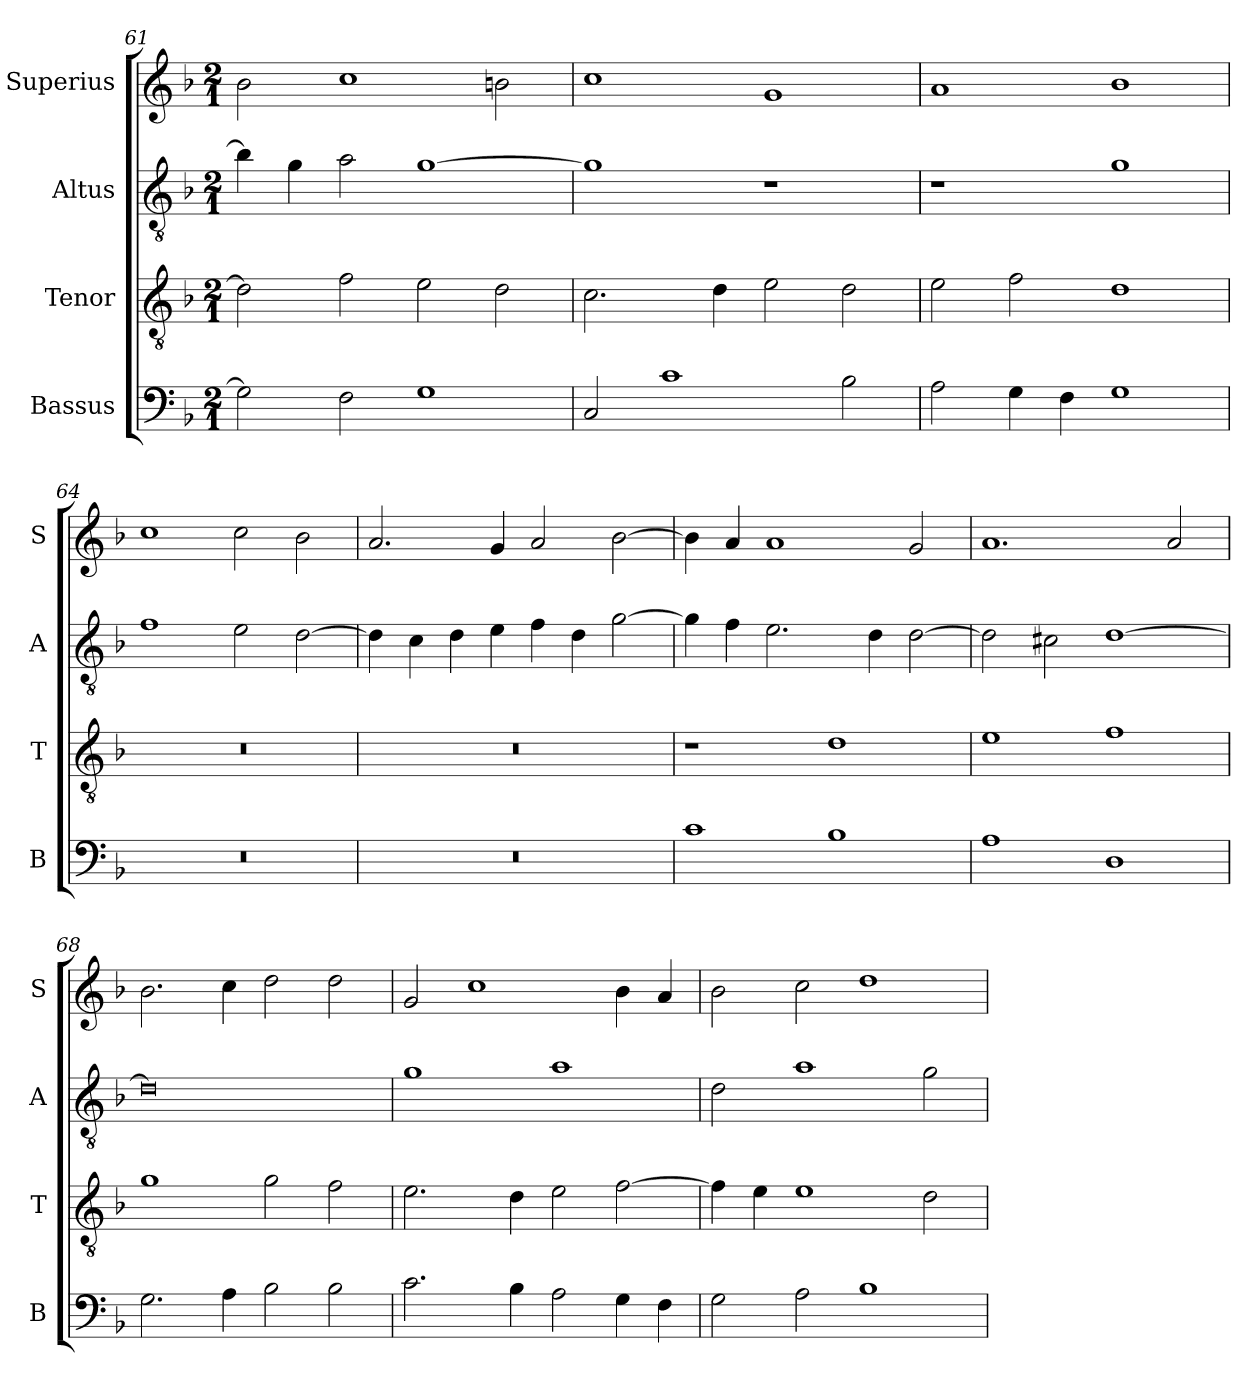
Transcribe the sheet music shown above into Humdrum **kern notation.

**kern	**kern	**kern	**kern
*part4	*part3	*part2	*part1
*staff4	*staff3	*staff2	*staff1
*I"Bassus	*I"Tenor	*I"Altus	*I"Superius
*I'B	*I'T	*I'A	*I'S
*clefF4	*clefGv2	*clefGv2	*clefG2
*k[b-]	*k[b-]	*k[b-]	*k[b-]
*F:	*F:	*F:	*F:
*M2/1	*M2/1	*M2/1	*M2/1
=61	=61	=61	=61
2G]	2d]	4b-]	2b-
.	.	4g	.
2F	2f	2a	1cc
1G	2e	[1g	.
.	2d	.	2bn
=62	=62	=62	=62
2C	2.c	1g]	1cc
1c	.	.	.
.	4d	.	.
.	2e	1r	1g
2B-	2d	.	.
=63	=63	=63	=63
2A	2e	1r	1a
4G	2f	.	.
4F	.	.	.
1G	1d	1g	1b-
=64	=64	=64	=64
0r	0r	1f	1cc
.	.	2e	2cc
.	.	[2d	2b-
=65	=65	=65	=65
0r	0r	4d]	2.a
.	.	4c	.
.	.	4d	.
.	.	4e	4g
.	.	4f	2a
.	.	4d	.
.	.	[2g	[2b-
=66	=66	=66	=66
1c	1r	4g]	4b-]
.	.	4f	4a
.	.	2.e	1a
1B-	1d	.	.
.	.	4d	.
.	.	[2d	2g
=67	=67	=67	=67
1A	1e	2d]	1.a
.	.	2c#X	.
1D	1f	[1d	.
.	.	.	2a
=68	=68	=68	=68
2.G	1g	0d]	2.b-
4A	.	.	4cc
2B-	2g	.	2dd
2B-	2f	.	2dd
=69	=69	=69	=69
2.c	2.e	1g	2g
.	.	.	1cc
4B-	4d	.	.
2A	2e	1a	.
4G	[2f	.	4b-
4F	.	.	4a
=70	=70	=70	=70
2G	4f]	2d	2b-
.	4e	.	.
2A	1e	1a	2cc
1B-	.	.	1dd
.	2d	2g	.
=	=	=	=
*-	*-	*-	*-
